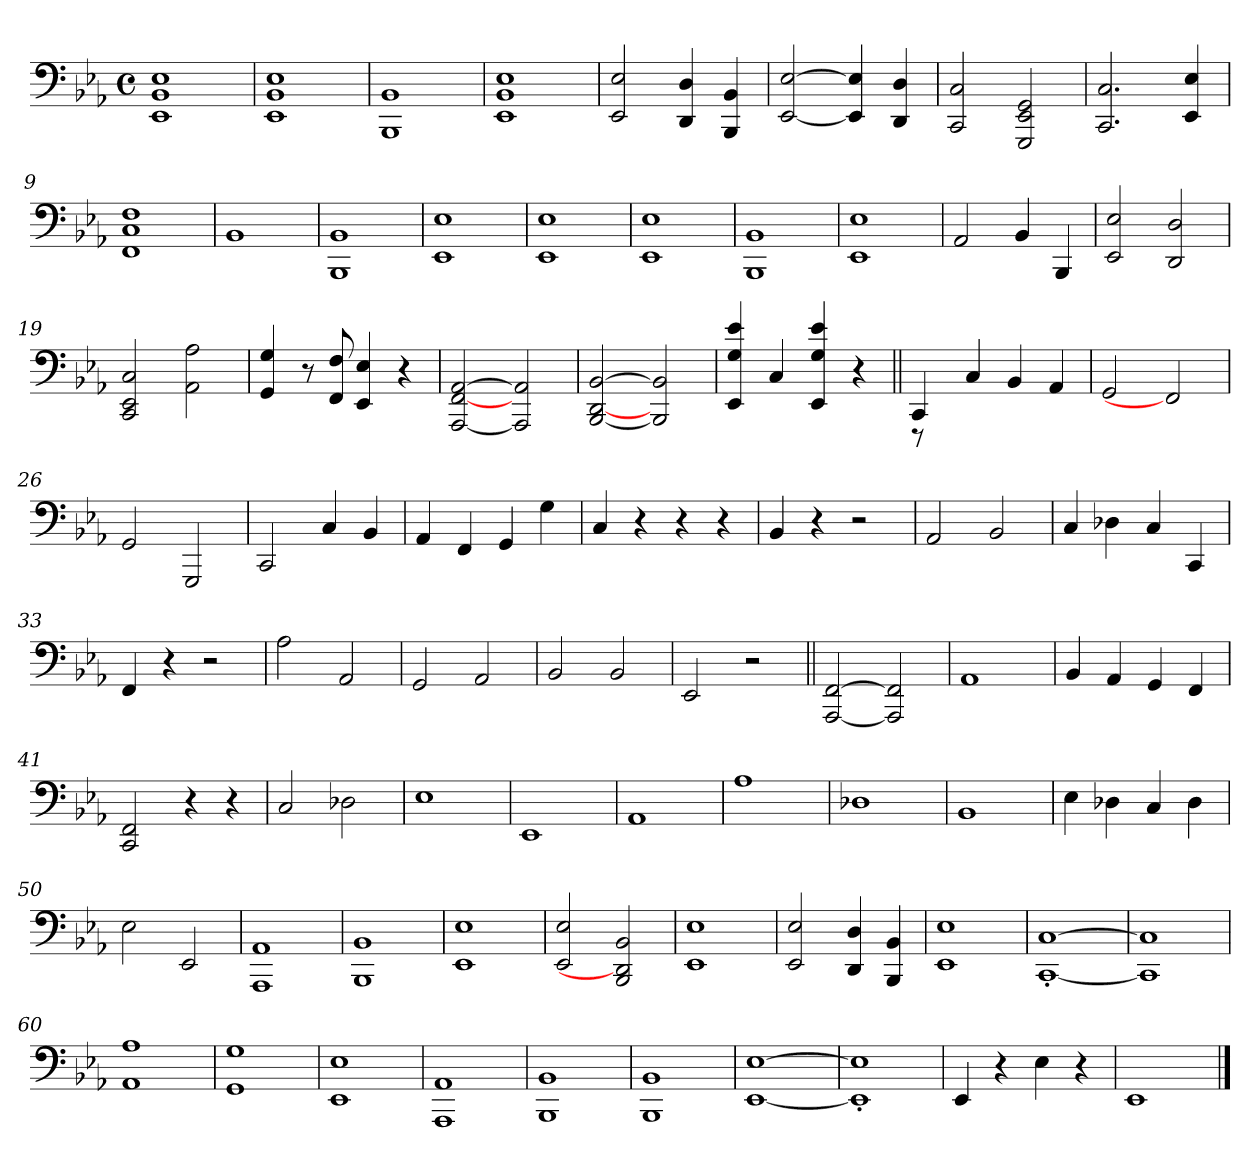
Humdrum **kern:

**kern
*part1
*staff1
*clefF4
*k[b-e-a-]
*M4/4
*met(c)
=1
1EE-/ 1BB-/ 1E-/
=2
1EE-/ 1BB-/ 1E-/
=3
1BBB-/ 1BB-/
=4
1EE-/ 1BB-/ 1E-/
=5
2EE-/ 2E-/
4DD/ 4D/
4BBB-/ 4BB-/
=6
[2EE-/ [2E-/
4EE-]/ 4E-]/
4DD/ 4D/
=7
2CC/ 2C/
2GGG/ 2EE-/ 2GG/
=8
2.CC/ 2.C/
4EE-/ 4E-/
=9
1FF/ 1C/ 1F/
=10
1BB-/
=11
1BBB-/ 1BB-/
=12
1EE-/ 1E-/
=13
1EE-/ 1E-/
=14
1EE-/ 1E-/
=15
1BBB-/ 1BB-/
=16
1EE-/ 1E-/
=17
2AA-/
4BB-/
4BBB-/
=18
2EE-/ 2E-/
2DD/ 2D/
=19
2CC/ 2EE-/ 2C/
2AA-\ 2A-\
=20
4GG/ 4G/
8r
8FF/ 8F/
4EE-/ 4E-/
4r
=21
[2AAA-/ [2FF/ [2AA-/
2AAA-]/ 2AA-]/
=22
[2BBB-/ [2DD/ [2BB-/
2BBB-]/ 2BB-]/
=23
4EE-/ 4G/ 4e-/
4C/
4EE-/ 4G/ 4e-/
4r
=24||
*^
4CC/	8r
.	8ryy
4C/	2.ryy
4BB-/	.
4AA-/	.
*v	*v
=25
2GG/
2FF/]
=26
2GG/
2GGG/
=27
2CC/
4C/
4BB-/
=28
4AA-/
4FF/
4GG/
4G\
=29
4C/
4r
4r
4r
=30
4BB-/
4r
2r
=31
2AA-/
2BB-/
=32
4C/
4D-X\
4C/
4CC/
=33
4FF/
4r
2r
=34
2A-\
2AA-/
=35
2GG/
2AA-/
=36
2BB-/
2BB-/
=37
2EE-/
2r
=38||
[2AAA-/ [2FF/
2AAA-]/ 2FF]/
=39
1AA-/
=40
4BB-/
4AA-/
4GG/
4FF/
=41
2CC/ 2FF/
4r
4r
=42
2C/
2D-X\
=43
1E-/
=44
1EE-/
=45
1AA-/
=46
1A-/
=47
1D-X/
=48
1BB-/
=49
4E-\
4D-X\
4C/
4D-\
=50
2E-\
2EE-/
=51
1AAA-/ 1AA-/
=52
1BBB-/ 1BB-/
=53
1EE-/ 1E-/
=54
2EE-/ 2E-/
2BBB-/ 2DD]/ 2BB-/
=55
1EE-/ 1E-/
=56
2EE-/ 2E-/
4DD/ 4D/
4BBB-/ 4BB-/
=57
1EE-/ 1E-/
=58
[1CC'/ [1C'/
=59
1CC]/ 1C]/
=60
1AA-/ 1A-/
=61
1GG/ 1G/
=62
1EE-/ 1E-/
=63
1AAA-/ 1AA-/
=64
1BBB-/ 1BB-/
=65
1BBB-/ 1BB-/
=66
[1EE-/ [1E-/
=67
1EE-]'/ 1E-]'/
=68
4EE-/
4r
4E-\
4r
=69
1EE-/
==
*-
